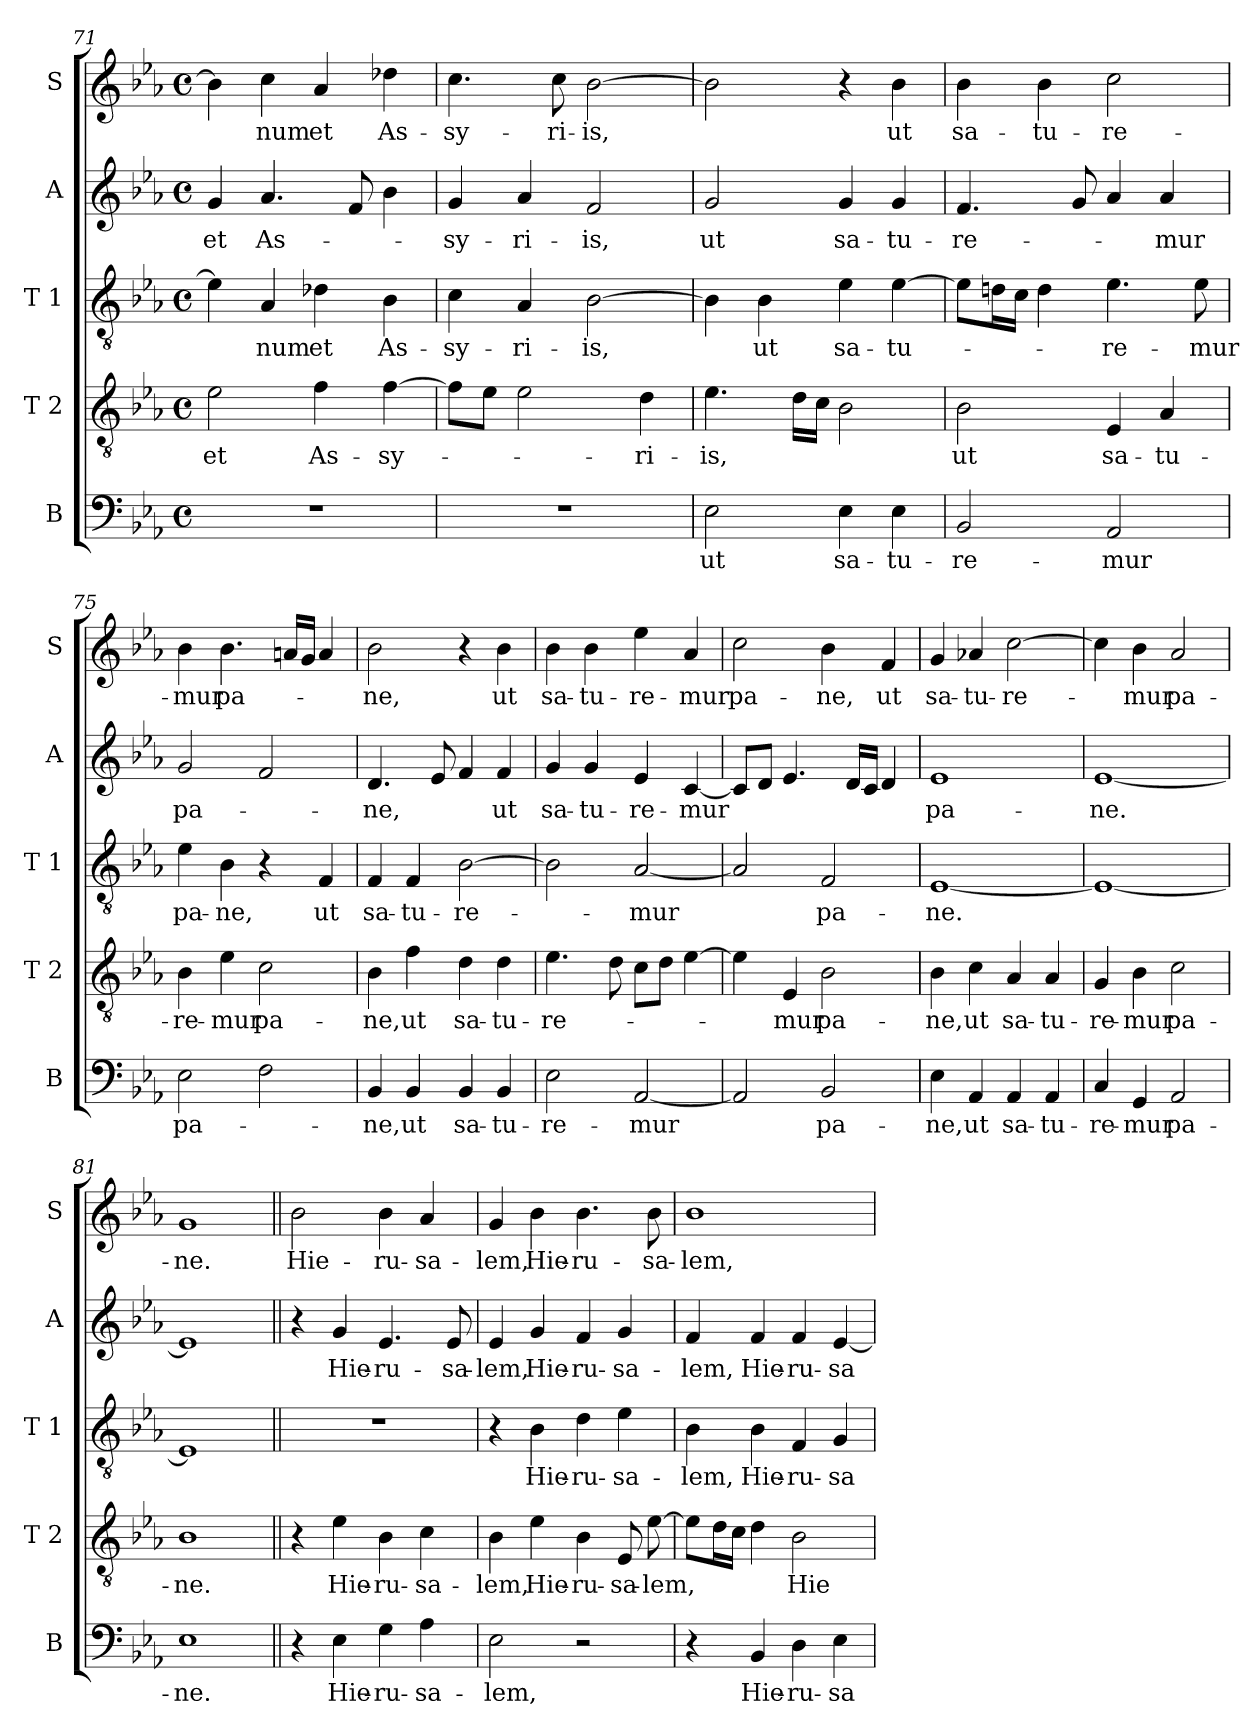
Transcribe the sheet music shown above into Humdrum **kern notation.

**kern	**text	**kern	**text	**kern	**text	**kern	**text	**kern	**text
*part5	*part5	*part4	*part4	*part3	*part3	*part2	*part2	*part1	*part1
*staff5	*staff5	*staff4	*staff4	*staff3	*staff3	*staff2	*staff2	*staff1	*staff1
*I"B	*	*I"T 2	*	*I"T 1	*	*I"A	*	*I"S	*
*I'B	*	*I'T 2	*	*I'T 1	*	*I'A	*	*I'S	*
!!LO:LB:g=z
*clefF4	*	*clefGv2	*	*clefGv2	*	*clefG2	*	*clefG2	*
*k[b-e-a-]	*	*k[b-e-a-]	*	*k[b-e-a-]	*	*k[b-e-a-]	*	*k[b-e-a-]	*
*c:	*	*c:	*	*c:	*	*c:	*	*c:	*
*M4/4	*	*M4/4	*	*M4/4	*	*M4/4	*	*M4/4	*
*met(c)	*	*met(c)	*	*met(c)	*	*met(c)	*	*met(c)	*
=71	=71	=71	=71	=71	=71	=71	=71	=71	=71
!	!	!	!LO:LY:b	!	!	!	!LO:LY:b	!	!
1r	.	2e-\	et	4e-\]	.	4g/	et	4b-\]	.
!	!	!	!	!	!LO:LY:b	!	!LO:LY:b	!	!LO:LY:b
.	.	.	.	4A-/	-num	4.a-/	As-	4cc\	-num
!	!	!	!LO:LY:b	!	!LO:LY:b	!	!	!	!LO:LY:b
.	.	4f\	As-	4d-X\	et	.	.	4a-/	et
.	.	.	.	.	.	8f/	.	.	.
!	!	!	!LO:LY:b	!	!LO:LY:b	!	!	!	!LO:LY:b
.	.	[4f\	-sy-	4B-\	As-	4b-\	.	4dd-X\	As-
=72	=72	=72	=72	=72	=72	=72	=72	=72	=72
!	!	!	!	!	!LO:LY:b	!	!LO:LY:b	!	!LO:LY:b
1r	.	8f\L]	.	4c\	-sy-	4g/	-sy-	4.cc\	-sy-
.	.	8e-\J	.	.	.	.	.	.	.
!	!	!	!	!	!LO:LY:b	!	!LO:LY:b	!	!
.	.	2e-\	.	4A-/	-ri-	4a-/	-ri-	.	.
!	!	!	!	!	!	!	!	!	!LO:LY:b
.	.	.	.	.	.	.	.	8cc\	-ri-
!	!	!	!	!	!LO:LY:b	!	!LO:LY:b	!	!LO:LY:b
.	.	.	.	[2B-\	-is,	2f/	-is,	[2b-\	-is,
!	!	!	!LO:LY:b	!	!	!	!	!	!
.	.	4d\	-ri-	.	.	.	.	.	.
=73	=73	=73	=73	=73	=73	=73	=73	=73	=73
!	!LO:LY:b	!	!LO:LY:b	!	!	!	!LO:LY:b	!	!
2E-\	ut	4.e-\	-is,	4B-\]	.	2g/	ut	2b-\]	.
!	!	!	!	!	!LO:LY:b	!	!	!	!
.	.	.	.	4B-\	ut	.	.	.	.
.	.	16d\LL	.	.	.	.	.	.	.
.	.	16c\JJ	.	.	.	.	.	.	.
!	!LO:LY:b	!	!	!	!LO:LY:b	!	!LO:LY:b	!	!
4E-\	sa-	2B-\	.	4e-\	sa-	4g/	sa-	4r	.
!	!LO:LY:b	!	!	!	!LO:LY:b	!	!LO:LY:b	!	!LO:LY:b
4E-\	-tu-	.	.	[4e-\	-tu-	4g/	-tu-	4b-\	ut
=74	=74	=74	=74	=74	=74	=74	=74	=74	=74
!	!LO:LY:b	!	!LO:LY:b	!	!	!	!LO:LY:b	!	!LO:LY:b
2BB-/	-re-	2B-\	ut	8e-\L]	.	4.f/	-re-	4b-\	sa-
.	.	.	.	16dn\L	.	.	.	.	.
.	.	.	.	16c\JJ	.	.	.	.	.
!	!	!	!	!	!	!	!	!	!LO:LY:b
.	.	.	.	4d\	.	.	.	4b-\	-tu-
.	.	.	.	.	.	8g/	.	.	.
!	!LO:LY:b	!	!LO:LY:b	!	!LO:LY:b	!	!	!	!LO:LY:b
2AA-/	-mur	4E-/	sa-	4.e-\	-re-	4a-/	.	2cc\	-re-
!	!	!	!LO:LY:b	!	!	!	!LO:LY:b	!	!
.	.	4A-/	-tu-	.	.	4a-/	-mur	.	.
!	!	!	!	!	!LO:LY:b	!	!	!	!
.	.	.	.	8e-\	-mur	.	.	.	.
=75	=75	=75	=75	=75	=75	=75	=75	=75	=75
!	!LO:LY:b	!	!LO:LY:b	!	!LO:LY:b	!	!LO:LY:b	!	!LO:LY:b
2E-\	pa-	4B-\	-re-	4e-\	pa-	2g/	pa-	4b-\	-mur
!	!	!	!LO:LY:b	!	!LO:LY:b	!	!	!	!LO:LY:b
.	.	4e-\	-mur	4B-\	-ne,	.	.	4.b-\	pa-
!	!	!	!LO:LY:b	!	!	!	!	!	!
2F\	.	2c\	pa-	4r	.	2f/	.	.	.
.	.	.	.	.	.	.	.	16an/LL	.
.	.	.	.	.	.	.	.	16g/JJ	.
!	!	!	!	!	!LO:LY:b	!	!	!	!
.	.	.	.	4F/	ut	.	.	4a/	.
=76	=76	=76	=76	=76	=76	=76	=76	=76	=76
!	!LO:LY:b	!	!LO:LY:b	!	!LO:LY:b	!	!LO:LY:b	!	!LO:LY:b
4BB-/	-ne,	4B-\	-ne,	4F/	sa-	4.d/	-ne,	2b-\	-ne,
!	!LO:LY:b	!	!LO:LY:b	!	!LO:LY:b	!	!	!	!
4BB-/	ut	4f\	ut	4F/	-tu-	.	.	.	.
.	.	.	.	.	.	8e-/	.	.	.
!	!LO:LY:b	!	!LO:LY:b	!	!LO:LY:b	!	!	!	!
4BB-/	sa-	4d\	sa-	[2B-\	-re-	4f/	.	4r	.
!	!LO:LY:b	!	!LO:LY:b	!	!	!	!LO:LY:b	!	!LO:LY:b
4BB-/	-tu-	4d\	-tu-	.	.	4f/	ut	4b-\	ut
!!LO:LB:g=z
=77	=77	=77	=77	=77	=77	=77	=77	=77	=77
!	!LO:LY:b	!	!LO:LY:b	!	!	!	!LO:LY:b	!	!LO:LY:b
2E-\	-re-	4.e-\	-re-	2B-\]	.	4g/	sa-	4b-\	sa-
!	!	!	!	!	!	!	!LO:LY:b	!	!LO:LY:b
.	.	.	.	.	.	4g/	-tu-	4b-\	-tu-
.	.	8d\	.	.	.	.	.	.	.
!	!LO:LY:b	!	!	!	!LO:LY:b	!	!LO:LY:b	!	!LO:LY:b
[2AA-/	-mur	8c\L	.	[2A-/	-mur	4e-/	-re-	4ee-\	-re-
.	.	8d\J	.	.	.	.	.	.	.
!	!	!	!	!	!	!	!LO:LY:b	!	!LO:LY:b
.	.	[4e-\	.	.	.	[4c/	-mur	4a-/	-mur
=78	=78	=78	=78	=78	=78	=78	=78	=78	=78
!	!	!	!	!	!	!	!	!	!LO:LY:b
2AA-/]	.	4e-\]	.	2A-/]	.	8c/L]	.	2cc\	pa-
.	.	.	.	.	.	8d/J	.	.	.
!	!	!	!LO:LY:b	!	!	!	!	!	!
.	.	4E-/	-mur	.	.	4.e-/	.	.	.
!	!LO:LY:b	!	!LO:LY:b	!	!LO:LY:b	!	!	!	!LO:LY:b
2BB-/	pa-	2B-\	pa-	2F/	pa-	.	.	4b-\	-ne,
.	.	.	.	.	.	16d/LL	.	.	.
.	.	.	.	.	.	16c/JJ	.	.	.
!	!	!	!	!	!	!	!	!	!LO:LY:b
.	.	.	.	.	.	4d/	.	4f/	ut
=79	=79	=79	=79	=79	=79	=79	=79	=79	=79
!	!LO:LY:b	!	!LO:LY:b	!	!LO:LY:b	!	!LO:LY:b	!	!LO:LY:b
4E-\	-ne,	4B-\	-ne,	[1E-	-ne.	1e-	pa-	4g/	sa-
!	!LO:LY:b	!	!LO:LY:b	!	!	!	!	!	!LO:LY:b
4AA-/	ut	4c\	ut	.	.	.	.	4a-X/	-tu-
!	!LO:LY:b	!	!LO:LY:b	!	!	!	!	!	!LO:LY:b
4AA-/	sa-	4A-/	sa-	.	.	.	.	[2cc\	-re-
!	!LO:LY:b	!	!LO:LY:b	!	!	!	!	!	!
4AA-/	-tu-	4A-/	-tu-	.	.	.	.	.	.
=80	=80	=80	=80	=80	=80	=80	=80	=80	=80
!	!LO:LY:b	!	!LO:LY:b	!	!	!	!LO:LY:b	!	!
4C/	-re-	4G/	-re-	1E-_	.	[1e-	-ne.	4cc\]	.
!	!LO:LY:b	!	!LO:LY:b	!	!	!	!	!	!LO:LY:b
4GG/	-mur	4B-\	-mur	.	.	.	.	4b-\	-mur
!	!LO:LY:b	!	!LO:LY:b	!	!	!	!	!	!LO:LY:b
2AA-/	pa-	2c\	pa-	.	.	.	.	2a-/	pa-
=81	=81	=81	=81	=81	=81	=81	=81	=81	=81
!	!LO:LY:b	!	!LO:LY:b	!	!	!	!	!	!LO:LY:b
1E-	-ne.	1B-	-ne.	1E-]	.	1e-]	.	1g	-ne.
!!LO:PB:g=z
=82||	=82||	=82||	=82||	=82||	=82||	=82||	=82||	=82||	=82||
!	!	!	!	!	!	!	!	!	!LO:LY:b
4r	.	4r	.	1r	.	4r	.	2b-\	Hie-
!	!LO:LY:b	!	!LO:LY:b	!	!	!	!LO:LY:b	!	!
4E-\	Hie-	4e-\	Hie-	.	.	4g/	Hie-	.	.
!	!LO:LY:b	!	!LO:LY:b	!	!	!	!LO:LY:b	!	!LO:LY:b
4G\	-ru-	4B-\	-ru-	.	.	4.e-/	-ru-	4b-\	-ru-
!	!LO:LY:b	!	!LO:LY:b	!	!	!	!	!	!LO:LY:b
4A-\	-sa-	4c\	-sa-	.	.	.	.	4a-/	-sa-
!	!	!	!	!	!	!	!LO:LY:b	!	!
.	.	.	.	.	.	8e-/	-sa-	.	.
=83	=83	=83	=83	=83	=83	=83	=83	=83	=83
!	!LO:LY:b	!	!LO:LY:b	!	!	!	!LO:LY:b	!	!LO:LY:b
2E-\	-lem,	4B-\	-lem,	4r	.	4e-/	-lem,	4g/	-lem,
!	!	!	!LO:LY:b	!	!LO:LY:b	!	!LO:LY:b	!	!LO:LY:b
.	.	4e-\	Hie-	4B-\	Hie-	4g/	Hie-	4b-\	Hie-
!	!	!	!LO:LY:b	!	!LO:LY:b	!	!LO:LY:b	!	!LO:LY:b
2r	.	4B-\	-ru-	4d\	-ru-	4f/	-ru-	4.b-\	-ru-
!	!	!	!LO:LY:b	!	!LO:LY:b	!	!LO:LY:b	!	!
.	.	8E-/	-sa-	4e-\	-sa-	4g/	-sa-	.	.
!	!	!	!LO:LY:b	!	!	!	!	!	!LO:LY:b
.	.	[8e-\	-lem,	.	.	.	.	8b-\	-sa-
=84	=84	=84	=84	=84	=84	=84	=84	=84	=84
!	!	!	!	!	!LO:LY:b	!	!LO:LY:b	!	!LO:LY:b
4r	.	8e-\L]	.	4B-\	-lem,	4f/	-lem,	1b-	-lem,
.	.	16d\L	.	.	.	.	.	.	.
.	.	16c\JJ	.	.	.	.	.	.	.
!	!LO:LY:b	!	!	!	!LO:LY:b	!	!LO:LY:b	!	!
4BB-/	Hie-	4d\	.	4B-\	Hie-	4f/	Hie-	.	.
!	!LO:LY:b	!	!LO:LY:b	!	!LO:LY:b	!	!LO:LY:b	!	!
4D\	-ru-	2B-\	Hie-	4F/	-ru-	4f/	-ru-	.	.
!	!LO:LY:b	!	!	!	!LO:LY:b	!	!LO:LY:b	!	!
4E-\	-sa-	.	.	4G/	-sa-	[4e-/	-sa-	.	.
=	=	=	=	=	=	=	=	=	=
*-	*-	*-	*-	*-	*-	*-	*-	*-	*-
